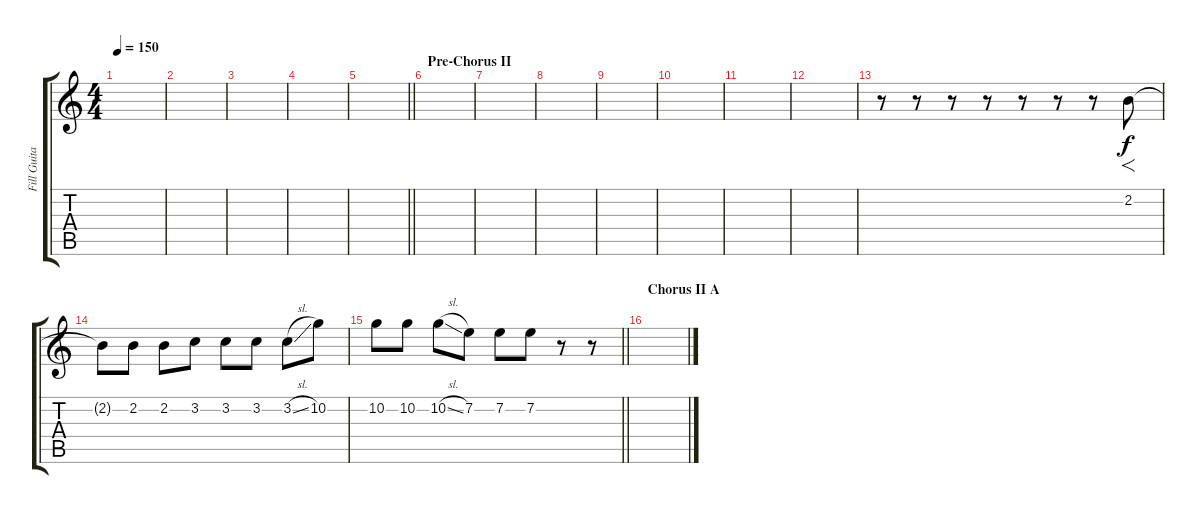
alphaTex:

\track ("Fill Guitar" "Fill Guita") {instrument distortionguitar}
\staff {score tabs}
\tuning (D4 A3 F3 C3 G2 C2) {hide}
\ts (4 4)
\tempo 150
\clef g2
\ks c
|
|
|
|
\barLineRight lightlight
|
\section ("" "Pre-Chorus II")
|
|
|
|
|
|
|
r.8 r.8 r.8 r.8 r.8 r.8 r.8 2.2.8{f volume 13} |
2.2{t}.8 2.2.8 2.2.8 3.2.8 3.2.8 3.2.8 3.2{sl}.8 10.2.8 |
\barLineRight lightlight
10.2.8 10.2.8 10.2{sl}.8 7.2.8 7.2.8 7.2.8 r.8 r.8 |
\section ("" "Chorus II A")
